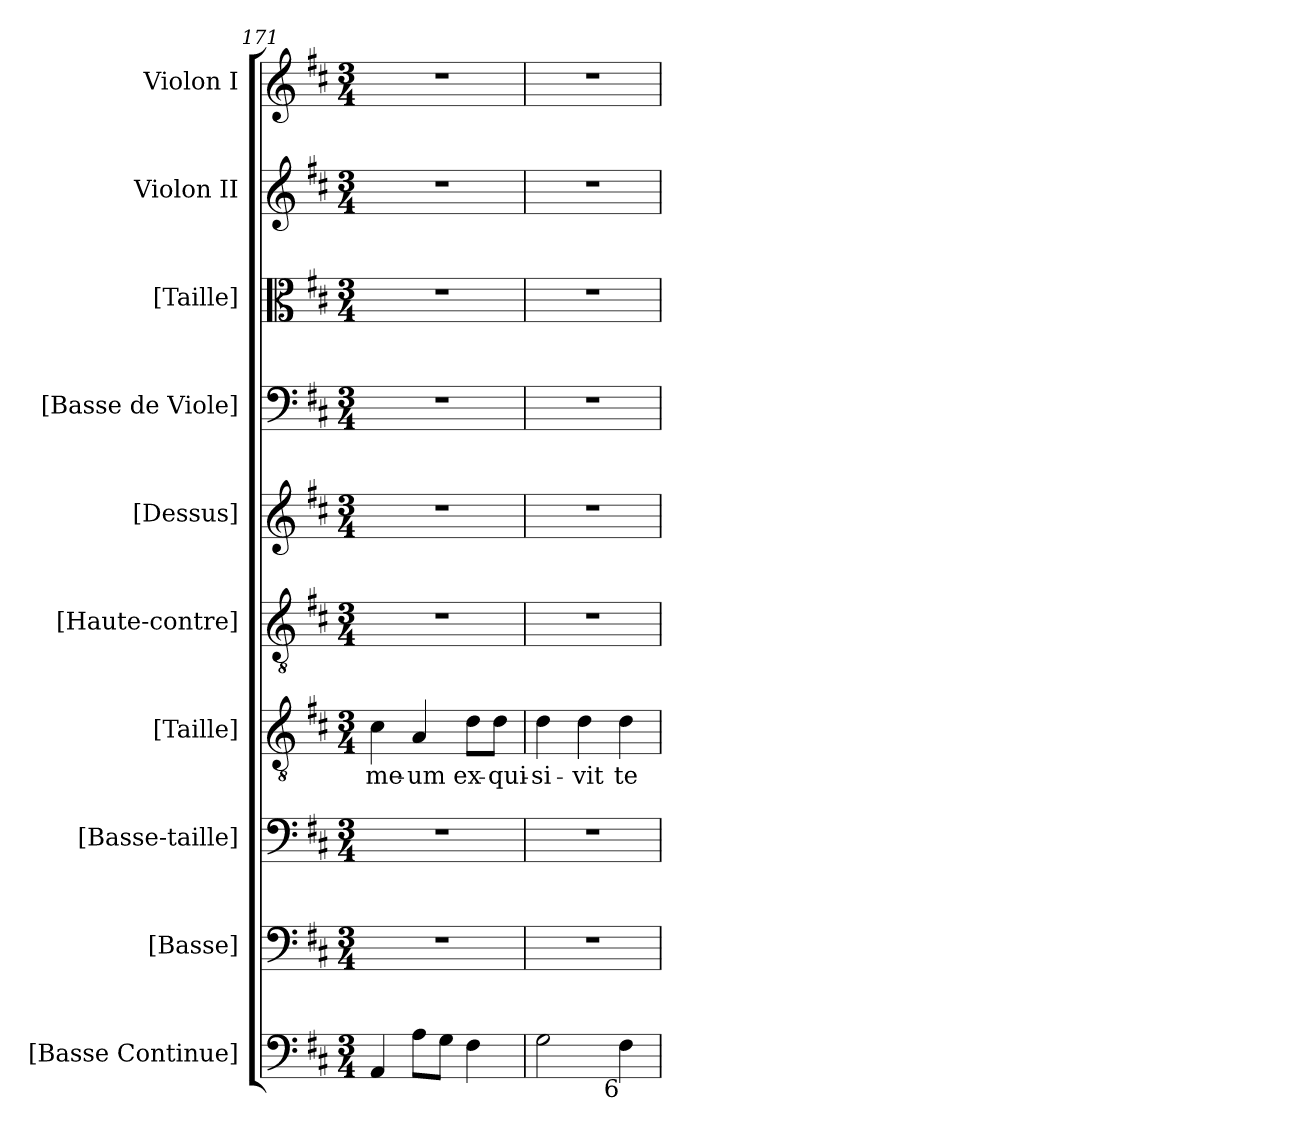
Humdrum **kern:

**kern	**kern	**kern	**kern	**text	**kern	**kern	**kern	**kern	**kern	**kern
*part10	*part9	*part8	*part7	*part7	*part6	*part5	*part4	*part3	*part2	*part1
*staff10	*staff9	*staff8	*staff7	*staff7	*staff6	*staff5	*staff4	*staff3	*staff2	*staff1
*I"[Basse Continue]	*I"[Basse]	*I"[Basse-taille]	*I"[Taille]	*	*I"[Haute-contre]	*I"[Dessus]	*I"[Basse de Viole]	*I"[Taille]	*I"Violon II	*I"Violon I
*I'B.c.	*I'B.	*I'B.t.	*I'T.	*	*I'H.C.	*I'D.	*	*	*I'Vln. II	*I'Vln. I
*clefF4	*clefF4	*clefF4	*clefGv2	*	*clefGv2	*clefG2	*clefF4	*clefC3	*clefG2	*clefG2
*	*	*	*ITrd7c12	*	*ITrd7c12	*	*	*	*	*
*k[f#c#]	*k[f#c#]	*k[f#c#]	*k[f#c#]	*	*k[f#c#]	*k[f#c#]	*k[f#c#]	*k[f#c#]	*k[f#c#]	*k[f#c#]
*D:	*D:	*D:	*D:	*	*D:	*D:	*D:	*D:	*D:	*D:
*M3/4	*M3/4	*M3/4	*M3/4	*	*M3/4	*M3/4	*M3/4	*M3/4	*M3/4	*M3/4
=171	=171	=171	=171	=171	=171	=171	=171	=171	=171	=171
!	!LO:N:vis=1	!LO:N:vis=1	!	!	!	!	!	!	!	!
!	!	!	!	!LO:LY:b:color=#000000	!LO:N:vis=1	!LO:N:vis=1	!LO:N:vis=1	!LO:N:vis=1	!LO:N:vis=1	!LO:N:vis=1
4AAi/	2.r	2.r	4C#i\	me-	2.r	2.r	2.r	2.r	2.r	2.r
!	!	!	!	!LO:LY:b:color=#000000	!	!	!	!	!	!
8Ai\L	.	.	4AAi/	-um	.	.	.	.	.	.
8Gi\J	.	.	.	.	.	.	.	.	.	.
!	!	!	!	!LO:LY:b:color=#000000	!	!	!	!	!	!
4F#i\	.	.	8Di\L	ex-	.	.	.	.	.	.
!	!	!	!	!LO:LY:b:color=#000000	!	!	!	!	!	!
.	.	.	8Di\J	-qui-	.	.	.	.	.	.
=172	=172	=172	=172	=172	=172	=172	=172	=172	=172	=172
!	!LO:N:vis=1	!LO:N:vis=1	!	!	!	!	!	!	!	!
!	!	!	!	!LO:LY:b:color=#000000	!LO:N:vis=1	!LO:N:vis=1	!LO:N:vis=1	!LO:N:vis=1	!LO:N:vis=1	!LO:N:vis=1
2Gi\	2.r	2.r	4Di\	-si-	2.r	2.r	2.r	2.r	2.r	2.r
!	!	!	!	!LO:LY:b:color=#000000	!	!	!	!	!	!
.	.	.	4Di\	-vit	.	.	.	.	.	.
!LO:TX:b:rj:t=6	!	!	!	!	!	!	!	!	!	!
!	!	!	!	!LO:LY:b:color=#000000	!	!	!	!	!	!
4F#i\	.	.	4Di\	te	.	.	.	.	.	.
=	=	=	=	=	=	=	=	=	=	=
*-	*-	*-	*-	*-	*-	*-	*-	*-	*-	*-
